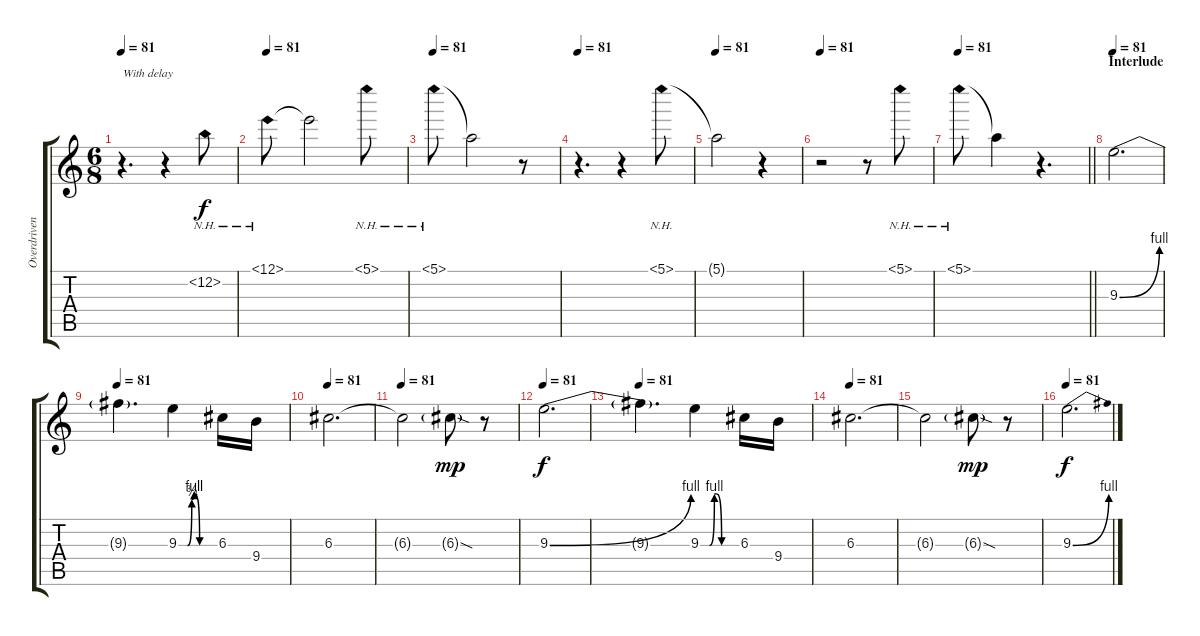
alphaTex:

\track ("Overdriven Guitar I" "Overdriven") {instrument overdrivenguitar}
\staff {score tabs}
\tuning (E4 B3 G3 D3 A2 E2) {hide}
\ts (6 8)
\tempo 81
\clef g2
\ks c
r.4{d txt "With delay" dy f volume 12} r.4 12.2{nh}.8{volume 12 instrument electricguitarclean} |
\tempo 81
12.1{nh}.8{volume 12 instrument electricguitarclean} 12.1{t}.2 5.1{nh}.8{volume 10 instrument electricguitarclean} |
\tempo 81
5.1{nh}.8{volume 8 instrument electricguitarclean} 5.1{t}.2 r.8 |
\tempo 81
r.4{d} r.4 5.1{nh}.8{volume 8 instrument electricguitarclean} |
\tempo 81
5.1{t}.2{volume 5} r.4 |
\tempo 81
r.2 r.8 5.1{nh}.8{volume 10 instrument electricguitarclean} |
\tempo 81
\barLineRight lightlight
5.1{nh}.8{volume 10 instrument electricguitarclean} 5.1{t}.4 r.4{d} |
\section ("" "Interlude")
\tempo 81
9.3{be (bend 0 0 60 4)}.2{d volume 16 instrument overdrivenguitar} |
\tempo 81
9.3{t}.4{d} 9.3{be (custom 0 0 15 0 22 3 26 4 35 0 60 0)}.4 6.3.16 9.4.16 |
\tempo 81
6.3.2{d} |
\tempo 81
6.3{t}.2 6.3{sod g}.8{dy mp} r.8 |
\tempo 81
9.3{be (bend 0 0 60 4)}.2{d dy f} |
\tempo 81
9.3{t}.4{d} 9.3{be (custom 0 0 15 0 23 4 26 4 35 0 60 0)}.4 6.3.16 9.4.16 |
\tempo 81
6.3.2{d} |
6.3{t}.2 6.3{sod g}.8{dy mp} r.8 |
\tempo 81
9.3{be (bend 0 0 60 4)}.2{d dy f}
